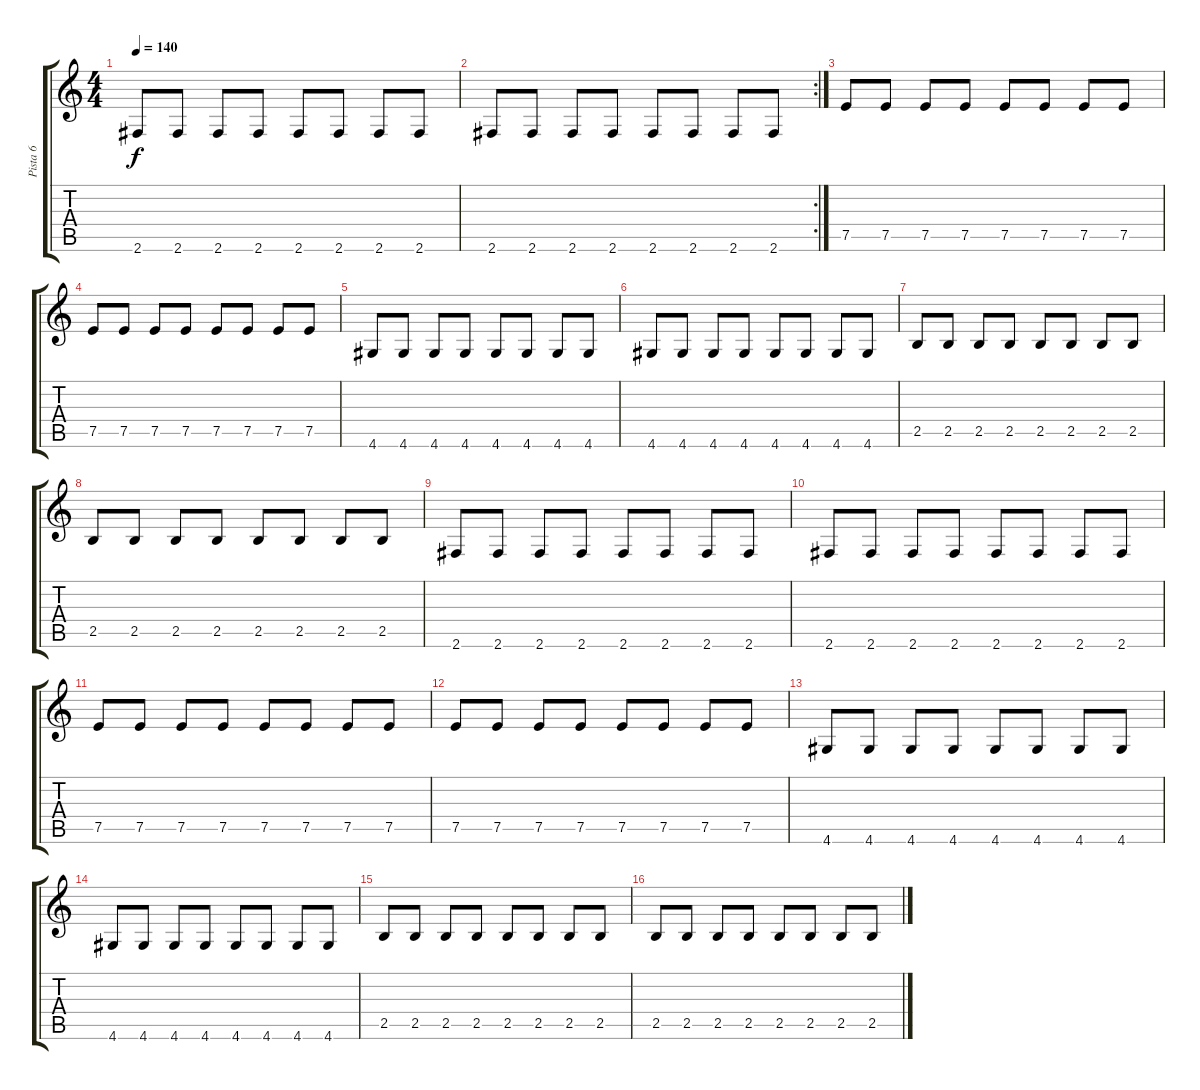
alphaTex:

\track ("Pista 6" "Pista 6") {instrument electricbassfinger}
\staff {score tabs}
\tuning (E4 B3 G3 D3 A2 E2) {hide}
\ts (4 4)
\tempo 140
\clef g2
\ks c
2.6.8{dy f} 2.6.8 2.6.8 2.6.8 2.6.8 2.6.8 2.6.8 2.6.8 |
\rc 2
2.6.8 2.6.8 2.6.8 2.6.8 2.6.8 2.6.8 2.6.8 2.6.8 |
7.5.8 7.5.8 7.5.8 7.5.8 7.5.8 7.5.8 7.5.8 7.5.8 |
7.5.8 7.5.8 7.5.8 7.5.8 7.5.8 7.5.8 7.5.8 7.5.8 |
4.6.8 4.6.8 4.6.8 4.6.8 4.6.8 4.6.8 4.6.8 4.6.8 |
4.6.8 4.6.8 4.6.8 4.6.8 4.6.8 4.6.8 4.6.8 4.6.8 |
2.5.8 2.5.8 2.5.8 2.5.8 2.5.8 2.5.8 2.5.8 2.5.8 |
2.5.8 2.5.8 2.5.8 2.5.8 2.5.8 2.5.8 2.5.8 2.5.8 |
2.6.8 2.6.8 2.6.8 2.6.8 2.6.8 2.6.8 2.6.8 2.6.8 |
2.6.8 2.6.8 2.6.8 2.6.8 2.6.8 2.6.8 2.6.8 2.6.8 |
7.5.8 7.5.8 7.5.8 7.5.8 7.5.8 7.5.8 7.5.8 7.5.8 |
7.5.8 7.5.8 7.5.8 7.5.8 7.5.8 7.5.8 7.5.8 7.5.8 |
4.6.8 4.6.8 4.6.8 4.6.8 4.6.8 4.6.8 4.6.8 4.6.8 |
4.6.8 4.6.8 4.6.8 4.6.8 4.6.8 4.6.8 4.6.8 4.6.8 |
2.5.8 2.5.8 2.5.8 2.5.8 2.5.8 2.5.8 2.5.8 2.5.8 |
2.5.8 2.5.8 2.5.8 2.5.8 2.5.8 2.5.8 2.5.8 2.5.8
